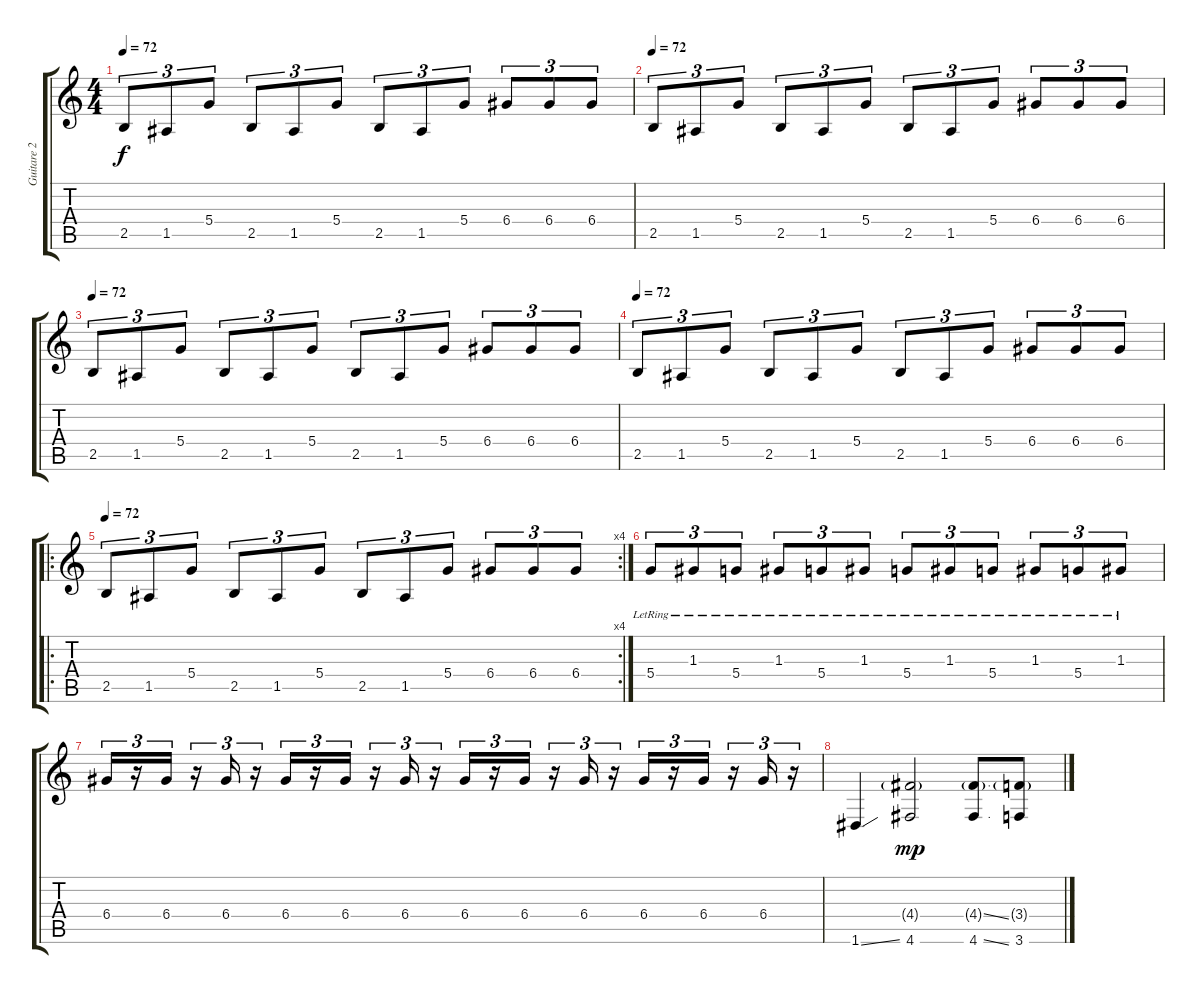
\track ("Guitare 2" "Guitare 2") {instrument distortionguitar}
\staff {score tabs}
\tuning (E4 B3 G3 D3 A2 D2) {hide}
\ts (4 4)
\tempo 72
\clef g2
\ks c
2.5.8{tu (3 2) dy f} 1.5.8{tu (3 2)} 5.4.8{tu (3 2)} 2.5.8{tu (3 2)} 1.5.8{tu (3 2)} 5.4.8{tu (3 2)} 2.5.8{tu (3 2)} 1.5.8{tu (3 2)} 5.4.8{tu (3 2)} 6.4.8{tu (3 2)} 6.4.8{tu (3 2)} 6.4.8{tu (3 2)} |
\tempo 72
2.5.8{tu (3 2)} 1.5.8{tu (3 2)} 5.4.8{tu (3 2)} 2.5.8{tu (3 2)} 1.5.8{tu (3 2)} 5.4.8{tu (3 2)} 2.5.8{tu (3 2)} 1.5.8{tu (3 2)} 5.4.8{tu (3 2)} 6.4.8{tu (3 2)} 6.4.8{tu (3 2)} 6.4.8{tu (3 2)} |
\tempo 72
2.5.8{tu (3 2)} 1.5.8{tu (3 2)} 5.4.8{tu (3 2)} 2.5.8{tu (3 2)} 1.5.8{tu (3 2)} 5.4.8{tu (3 2)} 2.5.8{tu (3 2)} 1.5.8{tu (3 2)} 5.4.8{tu (3 2)} 6.4.8{tu (3 2)} 6.4.8{tu (3 2)} 6.4.8{tu (3 2)} |
\tempo 72
2.5.8{tu (3 2)} 1.5.8{tu (3 2)} 5.4.8{tu (3 2)} 2.5.8{tu (3 2)} 1.5.8{tu (3 2)} 5.4.8{tu (3 2)} 2.5.8{tu (3 2)} 1.5.8{tu (3 2)} 5.4.8{tu (3 2)} 6.4.8{tu (3 2)} 6.4.8{tu (3 2)} 6.4.8{tu (3 2)} |
\ro
\rc 4
\tempo 72
2.5.8{tu (3 2)} 1.5.8{tu (3 2)} 5.4.8{tu (3 2)} 2.5.8{tu (3 2)} 1.5.8{tu (3 2)} 5.4.8{tu (3 2)} 2.5.8{tu (3 2)} 1.5.8{tu (3 2)} 5.4.8{tu (3 2)} 6.4.8{tu (3 2)} 6.4.8{tu (3 2)} 6.4.8{tu (3 2)} |
5.4{lr}.8{tu (3 2)} 1.3{lr}.8{tu (3 2)} 5.4{lr}.8{tu (3 2)} 1.3{lr}.8{tu (3 2)} 5.4{lr}.8{tu (3 2)} 1.3{lr}.8{tu (3 2)} 5.4{lr}.8{tu (3 2)} 1.3{lr}.8{tu (3 2)} 5.4{lr}.8{tu (3 2)} 1.3{lr}.8{tu (3 2)} 5.4{lr}.8{tu (3 2)} 1.3{lr}.8{tu (3 2)} |
6.4.16{tu (3 2)} r.16{tu (3 2)} 6.4.16{tu (3 2)} r.16{tu (3 2)} 6.4.16{tu (3 2)} r.16{tu (3 2)} 6.4.16{tu (3 2)} r.16{tu (3 2)} 6.4.16{tu (3 2)} r.16{tu (3 2)} 6.4.16{tu (3 2)} r.16{tu (3 2)} 6.4.16{tu (3 2)} r.16{tu (3 2)} 6.4.16{tu (3 2)} r.16{tu (3 2)} 6.4.16{tu (3 2)} r.16{tu (3 2)} 6.4.16{tu (3 2)} r.16{tu (3 2)} 6.4.16{tu (3 2)} r.16{tu (3 2)} 6.4.16{tu (3 2)} r.16{tu (3 2)} |
1.6{ss}.4 (4.4{g} 4.6).2{dy mp} (4.4{ss g} 4.6{ss}).8 (3.4{g} 3.6).8
